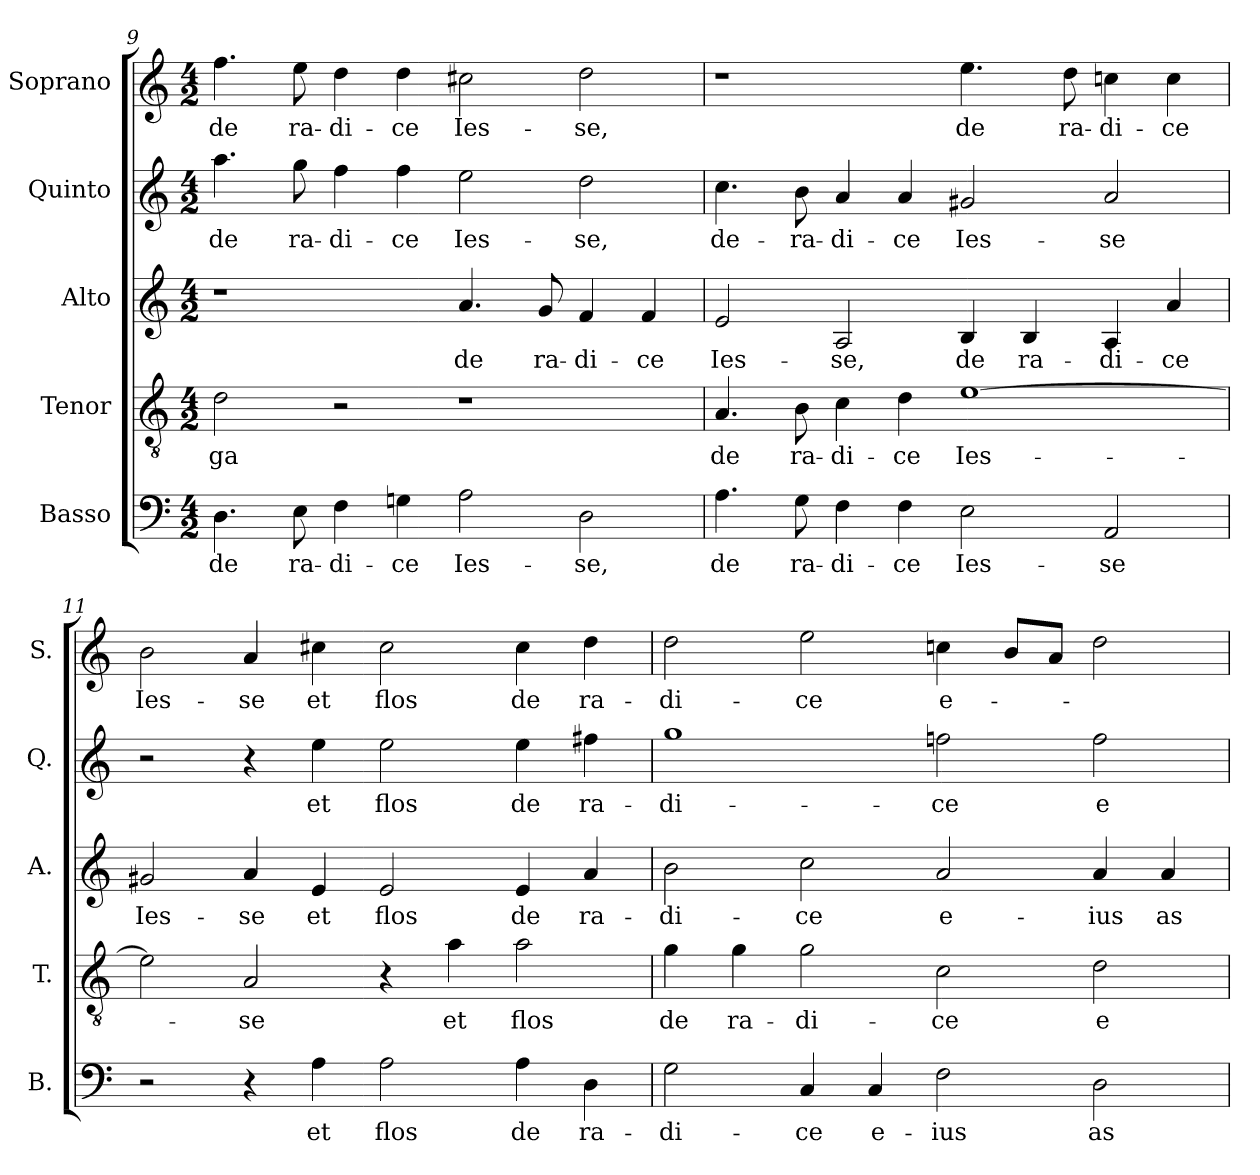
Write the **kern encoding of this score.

**kern	**text	**kern	**text	**kern	**text	**kern	**text	**kern	**text
*part5	*part5	*part4	*part4	*part3	*part3	*part2	*part2	*part1	*part1
*staff5	*staff5	*staff4	*staff4	*staff3	*staff3	*staff2	*staff2	*staff1	*staff1
*I"Basso	*	*I"Tenor	*	*I"Alto	*	*I"Quinto	*	*I"Soprano	*
*I'B.	*	*I'T.	*	*I'A.	*	*I'Q.	*	*I'S.	*
*clefF4	*	*clefGv2	*	*clefG2	*	*clefG2	*	*clefG2	*
*	*	*ITrd7c12	*	*	*	*	*	*	*
*k[]	*	*k[]	*	*k[]	*	*k[]	*	*k[]	*
*C:	*	*C:	*	*C:	*	*C:	*	*C:	*
*M4/2	*	*M4/2	*	*M4/2	*	*M4/2	*	*M4/2	*
=9	=9	=9	=9	=9	=9	=9	=9	=9	=9
!	!LO:LY:b:color=#000000	!	!	!	!	!	!	!	!
!	!	!	!LO:LY:b:color=#000000	!	!	!	!	!	!
!	!	!	!	!	!	!	!LO:LY:b:color=#000000	!	!
!	!	!	!	!	!	!	!	!	!LO:LY:b:color=#000000
4.Di\	de	2Di\	-ga	1r	.	4.aai\	de	4.ffi\	de
!	!LO:LY:b:color=#000000	!	!	!	!	!	!	!	!
!	!	!	!	!	!	!	!LO:LY:b:color=#000000	!	!
!	!	!	!	!	!	!	!	!	!LO:LY:b:color=#000000
8Ei\	ra-	.	.	.	.	8ggi\	ra-	8eei\	ra-
!	!LO:LY:b:color=#000000	!	!	!	!	!	!	!	!
!	!	!	!	!	!	!	!LO:LY:b:color=#000000	!	!
!	!	!	!	!	!	!	!	!	!LO:LY:b:color=#000000
4Fi\	-di-	2r	.	.	.	4ffi\	-di-	4ddi\	-di-
!	!LO:LY:b:color=#000000	!	!	!	!	!	!	!	!
!	!	!	!	!	!	!	!LO:LY:b:color=#000000	!	!
!	!	!	!	!	!	!	!	!	!LO:LY:b:color=#000000
4Gni\	-ce	.	.	.	.	4ffi\	-ce	4ddi\	-ce
!	!LO:LY:b:color=#000000	!	!	!	!	!	!	!	!
!	!	!	!	!	!LO:LY:b:color=#000000	!	!	!	!
!	!	!	!	!	!	!	!LO:LY:b:color=#000000	!	!
!	!	!	!	!	!	!	!	!	!LO:LY:b:color=#000000
2Ai\	Ies-	1r	.	4.ai/	de	2eei\	Ies-	2cc#Xi\	Ies-
!	!	!	!	!	!LO:LY:b:color=#000000	!	!	!	!
.	.	.	.	8gi/	ra-	.	.	.	.
!	!LO:LY:b:color=#000000	!	!	!	!	!	!	!	!
!	!	!	!	!	!LO:LY:b:color=#000000	!	!	!	!
!	!	!	!	!	!	!	!LO:LY:b:color=#000000	!	!
!	!	!	!	!	!	!	!	!	!LO:LY:b:color=#000000
2Di\	-se,	.	.	4fi/	-di-	2ddi\	-se,	2ddi\	-se,
!	!	!	!	!	!LO:LY:b:color=#000000	!	!	!	!
.	.	.	.	4fi/	-ce	.	.	.	.
=10	=10	=10	=10	=10	=10	=10	=10	=10	=10
!	!LO:LY:b:color=#000000	!	!	!	!	!	!	!	!
!	!	!	!LO:LY:b:color=#000000	!	!	!	!	!	!
!	!	!	!	!	!LO:LY:b:color=#000000	!	!	!	!
!	!	!	!	!	!	!	!LO:LY:b:color=#000000	!	!
4.Ai\	de	4.AAi/	de	2ei/	Ies-	4.cci\	de-	1r	.
!	!LO:LY:b:color=#000000	!	!	!	!	!	!	!	!
!	!	!	!LO:LY:b:color=#000000	!	!	!	!	!	!
!	!	!	!	!	!	!	!LO:LY:b:color=#000000	!	!
8Gi\	ra-	8BBi\	ra-	.	.	8bi\	-ra-	.	.
!	!LO:LY:b:color=#000000	!	!	!	!	!	!	!	!
!	!	!	!LO:LY:b:color=#000000	!	!	!	!	!	!
!	!	!	!	!	!LO:LY:b:color=#000000	!	!	!	!
!	!	!	!	!	!	!	!LO:LY:b:color=#000000	!	!
4Fi\	-di-	4Ci\	-di-	2Ai/	-se,	4ai/	-di-	.	.
!	!LO:LY:b:color=#000000	!	!	!	!	!	!	!	!
!	!	!	!LO:LY:b:color=#000000	!	!	!	!	!	!
!	!	!	!	!	!	!	!LO:LY:b:color=#000000	!	!
4Fi\	-ce	4Di\	-ce	.	.	4ai/	-ce	.	.
!	!LO:LY:b:color=#000000	!	!	!	!	!	!	!	!
!	!	!	!LO:LY:b:color=#000000	!	!	!	!	!	!
!	!	!	!	!	!LO:LY:b:color=#000000	!	!	!	!
!	!	!	!	!	!	!	!LO:LY:b:color=#000000	!	!
!	!	!	!	!	!	!	!	!	!LO:LY:b:color=#000000
2Ei\	Ies-	[1Ei	Ies-	4Bi/	de	2g#Xi/	Ies-	4.eei\	de
!	!	!	!	!	!LO:LY:b:color=#000000	!	!	!	!
.	.	.	.	4Bi/	ra-	.	.	.	.
!	!	!	!	!	!	!	!	!	!LO:LY:b:color=#000000
.	.	.	.	.	.	.	.	8ddi\	ra-
!	!LO:LY:b:color=#000000	!	!	!	!	!	!	!	!
!	!	!	!	!	!LO:LY:b:color=#000000	!	!	!	!
!	!	!	!	!	!	!	!LO:LY:b:color=#000000	!	!
!	!	!	!	!	!	!	!	!	!LO:LY:b:color=#000000
2AAi/	-se	.	.	4Ai/	-di-	2ai/	-se	4ccni\	-di-
!	!	!	!	!	!LO:LY:b:color=#000000	!	!	!	!
!	!	!	!	!	!	!	!	!	!LO:LY:b:color=#000000
.	.	.	.	4ai/	-ce	.	.	4cci\	-ce
=11	=11	=11	=11	=11	=11	=11	=11	=11	=11
!	!	!	!	!	!LO:LY:b:color=#000000	!	!	!	!
!	!	!	!	!	!	!	!	!	!LO:LY:b:color=#000000
2r	.	2Ei\]	.	2g#Xi/	Ies-	2r	.	2bi\	Ies-
!	!	!	!LO:LY:b:color=#000000	!	!	!	!	!	!
!	!	!	!	!	!LO:LY:b:color=#000000	!	!	!	!
!	!	!	!	!	!	!	!	!	!LO:LY:b:color=#000000
4r	.	2AAi/	-se	4ai/	-se	4r	.	4ai/	-se
!	!LO:LY:b:color=#000000	!	!	!	!	!	!	!	!
!	!	!	!	!	!LO:LY:b:color=#000000	!	!	!	!
!	!	!	!	!	!	!	!LO:LY:b:color=#000000	!	!
!	!	!	!	!	!	!	!	!	!LO:LY:b:color=#000000
4Ai\	et	.	.	4ei/	et	4eei\	et	4cc#Xi\	et
!	!LO:LY:b:color=#000000	!	!	!	!	!	!	!	!
!	!	!	!	!	!LO:LY:b:color=#000000	!	!	!	!
!	!	!	!	!	!	!	!LO:LY:b:color=#000000	!	!
!	!	!	!	!	!	!	!	!	!LO:LY:b:color=#000000
2Ai\	flos	4r	.	2ei/	flos	2eei\	flos	2cc#i\	flos
!	!	!	!LO:LY:b:color=#000000	!	!	!	!	!	!
.	.	4Ai\	et	.	.	.	.	.	.
!	!LO:LY:b:color=#000000	!	!	!	!	!	!	!	!
!	!	!	!LO:LY:b:color=#000000	!	!	!	!	!	!
!	!	!	!	!	!LO:LY:b:color=#000000	!	!	!	!
!	!	!	!	!	!	!	!LO:LY:b:color=#000000	!	!
!	!	!	!	!	!	!	!	!	!LO:LY:b:color=#000000
4Ai\	de	2Ai\	flos	4ei/	de	4eei\	de	4cc#i\	de
!	!LO:LY:b:color=#000000	!	!	!	!	!	!	!	!
!	!	!	!	!	!LO:LY:b:color=#000000	!	!	!	!
!	!	!	!	!	!	!	!LO:LY:b:color=#000000	!	!
!	!	!	!	!	!	!	!	!	!LO:LY:b:color=#000000
4Di\	ra-	.	.	4ai/	ra-	4ff#Xi\	ra-	4ddi\	ra-
!!LO:LB:g=z
=12	=12	=12	=12	=12	=12	=12	=12	=12	=12
!	!LO:LY:b:color=#000000	!	!	!	!	!	!	!	!
!	!	!	!LO:LY:b:color=#000000	!	!	!	!	!	!
!	!	!	!	!	!LO:LY:b:color=#000000	!	!	!	!
!	!	!	!	!	!	!	!LO:LY:b:color=#000000	!	!
!	!	!	!	!	!	!	!	!	!LO:LY:b:color=#000000
2Gi\	-di-	4Gi\	de	2bi\	-di-	1ggi	-di-	2ddi\	-di-
!	!	!	!LO:LY:b:color=#000000	!	!	!	!	!	!
.	.	4Gi\	ra-	.	.	.	.	.	.
!	!LO:LY:b:color=#000000	!	!	!	!	!	!	!	!
!	!	!	!LO:LY:b:color=#000000	!	!	!	!	!	!
!	!	!	!	!	!LO:LY:b:color=#000000	!	!	!	!
!	!	!	!	!	!	!	!	!	!LO:LY:b:color=#000000
4Ci/	-ce	2Gi\	-di-	2cci\	-ce	.	.	2eei\	-ce
!	!LO:LY:b:color=#000000	!	!	!	!	!	!	!	!
4Ci/	e-	.	.	.	.	.	.	.	.
!	!LO:LY:b:color=#000000	!	!	!	!	!	!	!	!
!	!	!	!LO:LY:b:color=#000000	!	!	!	!	!	!
!	!	!	!	!	!LO:LY:b:color=#000000	!	!	!	!
!	!	!	!	!	!	!	!LO:LY:b:color=#000000	!	!
!	!	!	!	!	!	!	!	!	!LO:LY:b:color=#000000
2Fi\	-ius	2Ci\	-ce	2ai/	e-	2ffni\	-ce	4ccni\	e-
.	.	.	.	.	.	.	.	8bi/L	.
.	.	.	.	.	.	.	.	8ai/J	.
!	!LO:LY:b:color=#000000	!	!	!	!	!	!	!	!
!	!	!	!LO:LY:b:color=#000000	!	!	!	!	!	!
!	!	!	!	!	!LO:LY:b:color=#000000	!	!	!	!
!	!	!	!	!	!	!	!LO:LY:b:color=#000000	!	!
2Di\	as-	2Di\	e-	4ai/	-ius	2ffi\	e-	2ddi\	.
!	!	!	!	!	!LO:LY:b:color=#000000	!	!	!	!
.	.	.	.	4ai/	as-	.	.	.	.
=	=	=	=	=	=	=	=	=	=
*-	*-	*-	*-	*-	*-	*-	*-	*-	*-
